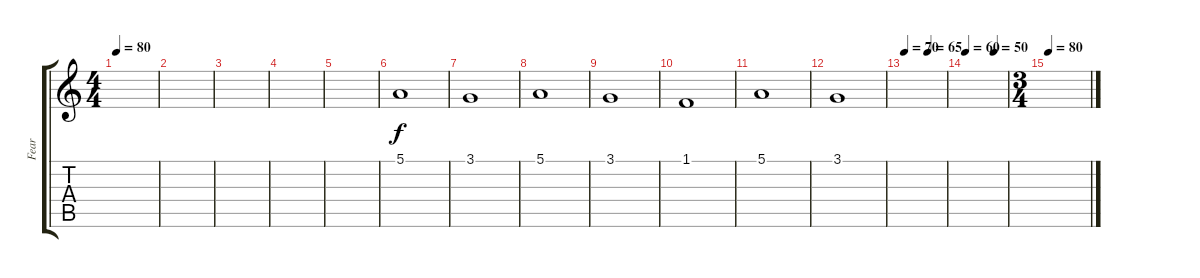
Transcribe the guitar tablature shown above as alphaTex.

\track ("Fear" "Fear") {instrument choiraahs}
\staff {score tabs}
\tuning (E4 B3 G3 D3 A2 E2) {hide}
\ts (4 4)
\tempo 80
\clef g2
\ks c
|
|
|
|
|
5.1.1{volume 8} |
3.1.1 |
5.1.1 |
3.1.1{volume 8} |
1.1.1 |
5.1.1 |
3.1.1 |
\tempo 70
\tempo (65 0.5625)
|
\tempo 60
\tempo (50 0.6875)
|
\ts (3 4)
\tempo 80
